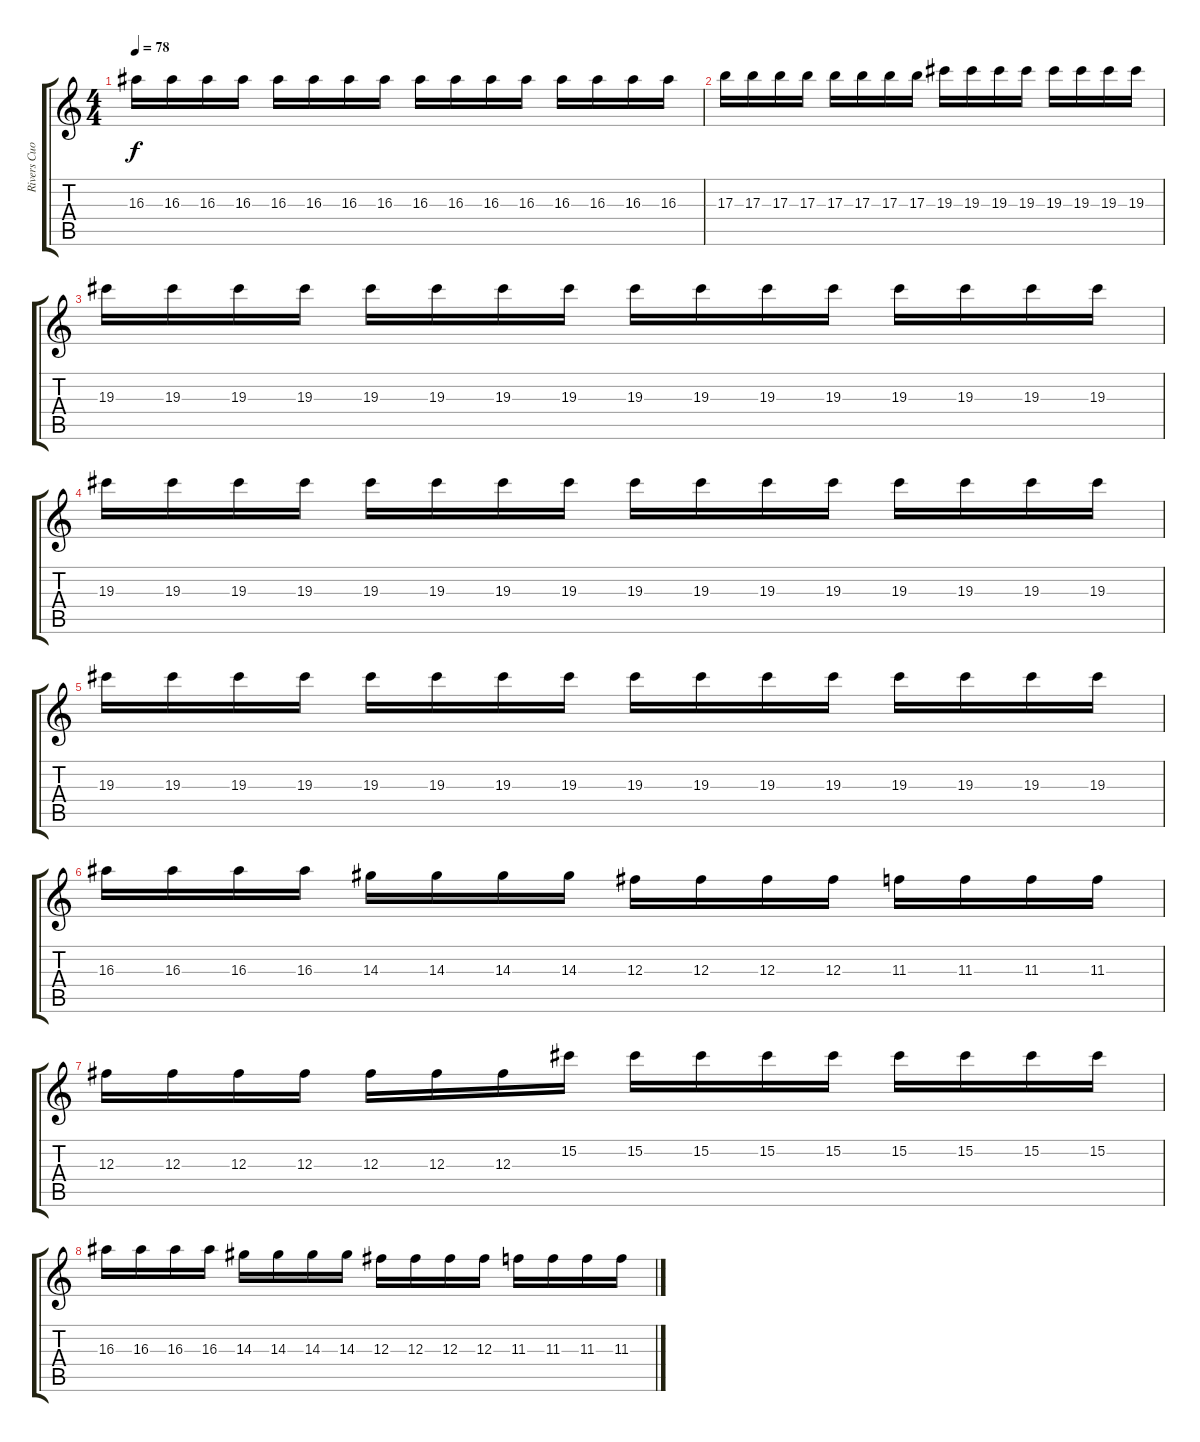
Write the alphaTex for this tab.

\track ("Rivers Cuomo (pipe)" "Rivers Cuo") {instrument distortionguitar}
\staff {score tabs}
\tuning (Eb4 Bb3 Gb3 Db3 Ab2 Eb2) {hide}
\ts (4 4)
\tempo 78
\clef g2
\ks c
16.3.16{dy f} 16.3.16 16.3.16 16.3.16 16.3.16 16.3.16 16.3.16 16.3.16 16.3.16 16.3.16 16.3.16 16.3.16 16.3.16 16.3.16 16.3.16 16.3.16 |
17.3.16 17.3.16 17.3.16 17.3.16 17.3.16 17.3.16 17.3.16 17.3.16 19.3.16 19.3.16 19.3.16 19.3.16 19.3.16 19.3.16 19.3.16 19.3.16 |
19.3.16 19.3.16 19.3.16 19.3.16 19.3.16 19.3.16 19.3.16 19.3.16 19.3.16 19.3.16 19.3.16 19.3.16 19.3.16 19.3.16 19.3.16 19.3.16 |
19.3.16 19.3.16 19.3.16 19.3.16 19.3.16 19.3.16 19.3.16 19.3.16 19.3.16 19.3.16 19.3.16 19.3.16 19.3.16 19.3.16 19.3.16 19.3.16 |
19.3.16 19.3.16 19.3.16 19.3.16 19.3.16 19.3.16 19.3.16 19.3.16 19.3.16 19.3.16 19.3.16 19.3.16 19.3.16 19.3.16 19.3.16 19.3.16 |
16.3.16 16.3.16 16.3.16 16.3.16 14.3.16 14.3.16 14.3.16 14.3.16 12.3.16 12.3.16 12.3.16 12.3.16 11.3.16 11.3.16 11.3.16 11.3.16 |
12.3.16 12.3.16 12.3.16 12.3.16 12.3.16 12.3.16 12.3.16 15.2.16 15.2.16 15.2.16 15.2.16 15.2.16 15.2.16 15.2.16 15.2.16 15.2.16 |
16.3.16 16.3.16 16.3.16 16.3.16 14.3.16 14.3.16 14.3.16 14.3.16 12.3.16 12.3.16 12.3.16 12.3.16 11.3.16 11.3.16 11.3.16 11.3.16
